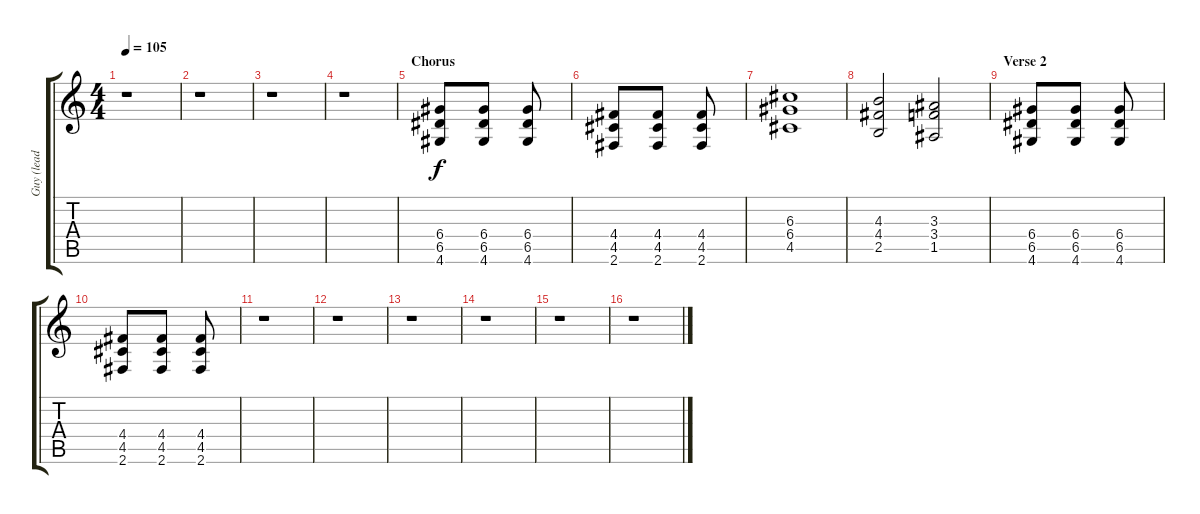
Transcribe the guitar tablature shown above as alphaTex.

\track ("Guy (lead guitar)" "Guy (lead ") {instrument distortionguitar}
\staff {score tabs}
\tuning (E4 B3 G3 D3 A2 E2) {hide}
\ts (4 4)
\tempo 105
\clef g2
\ks c
r.1{dy f} |
r.1 |
r.1 |
r.1 |
\section ("" "Chorus")
(6.4 6.5 4.6).8 (6.4 6.5 4.6).8 (6.4 6.5 4.6).8 |
(4.4 4.5 2.6).8 (4.4 4.5 2.6).8 (4.4 4.5 2.6).8 |
(6.3 6.4 4.5).1 |
(4.3 4.4 2.5).2 (3.3 3.4 1.5).2 |
\section ("" "Verse 2")
(6.4 6.5 4.6).8 (6.4 6.5 4.6).8 (6.4 6.5 4.6).8 |
(4.4 4.5 2.6).8 (4.4 4.5 2.6).8 (4.4 4.5 2.6).8 |
r.1 |
r.1 |
r.1 |
r.1 |
r.1 |
r.1
